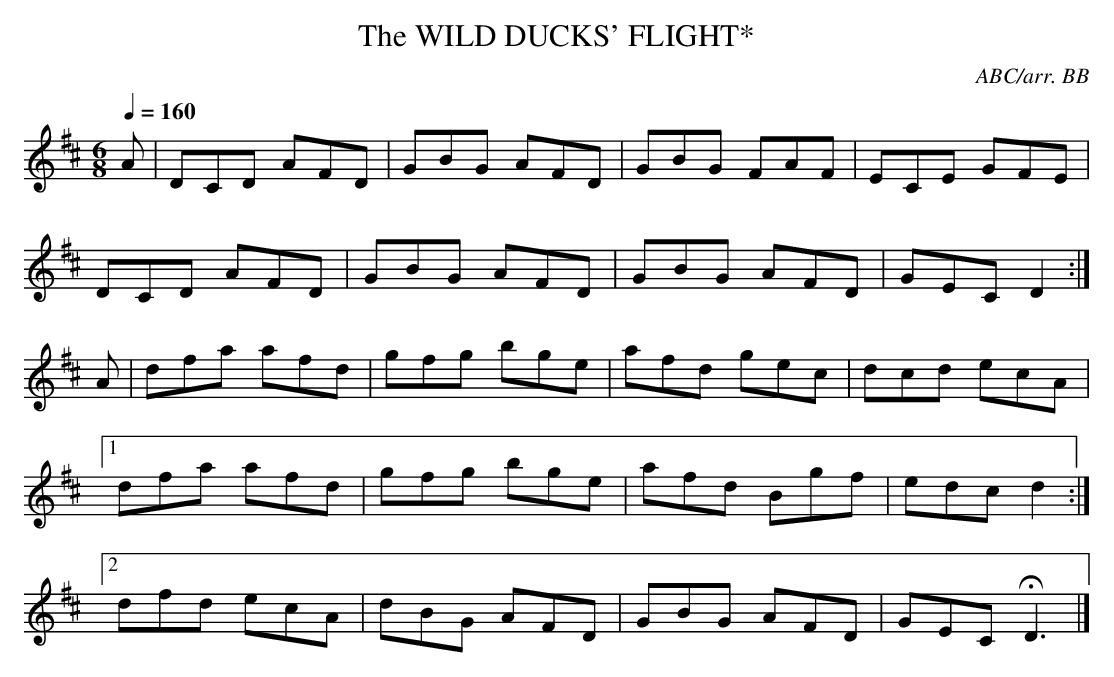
X:1
T:WILD DUCKS' FLIGHT*, The
C:ABC/arr. BB
L:1/8
Q:1/4=160
M:6/8
K:D
A|DCD AFD|GBG AFD|GBG FAF|ECE GFE|
DCD AFD|GBG AFD|GBG AFD|GEC D2:|
A|dfa afd|gfg bge|afd gec|dcd ecA|
[1 dfa afd|gfg bge|afd Bgf|edc d2:|
[2 dfd ecA|dBG AFD|GBG AFD|GEC HD3|]
